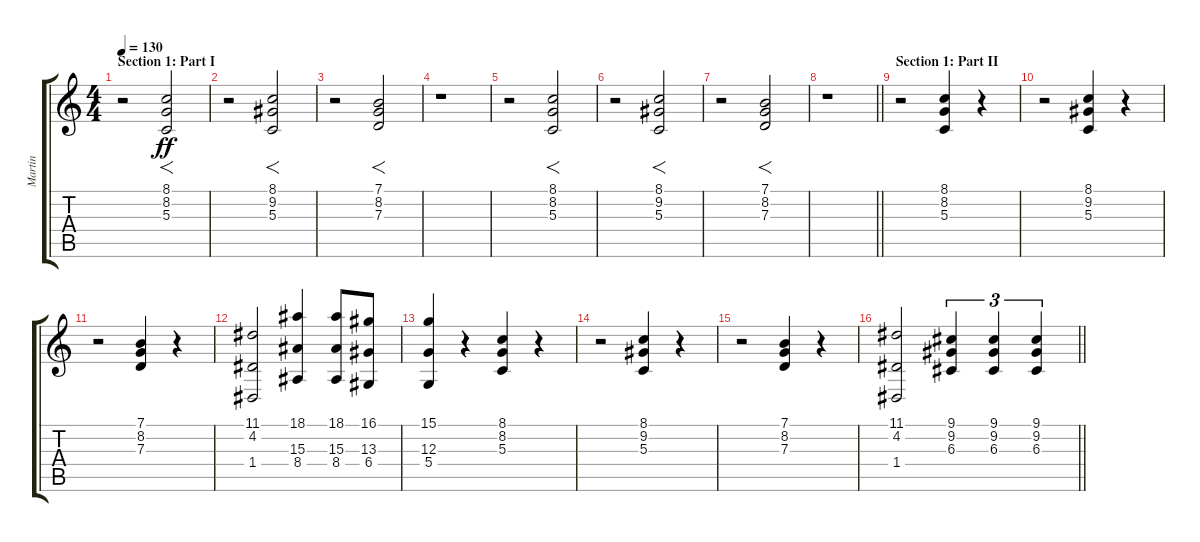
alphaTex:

\track ("Martin" "Martin") {instrument choiraahs}
\staff {score tabs}
\tuning (E4 B3 G3 D3 A2 E2) {hide}
\ts (4 4)
\section ("" "Section 1: Part I")
\tempo 130
\clef g2
\ks c
r.2{dy ff} (8.1 8.2 5.3).2{f} |
r.2 (8.1 9.2 5.3).2{f} |
r.2 (7.1 8.2 7.3).2{f} |
r.1 |
r.2 (8.1 8.2 5.3).2{f} |
r.2 (8.1 9.2 5.3).2{f} |
r.2 (7.1 8.2 7.3).2{f} |
\barLineRight lightlight
r.1 |
\section ("" "Section 1: Part II")
r.2 (8.1 8.2 5.3).4 r.4 |
r.2 (8.1 9.2 5.3).4 r.4 |
r.2 (7.1 8.2 7.3).4 r.4 |
(11.1 4.2 1.4).2 (18.1 15.3 8.4).4 (18.1 15.3 8.4).8 (16.1 13.3 6.4).8 |
(15.1 12.3 5.4).4 r.4 (8.1 8.2 5.3).4 r.4 |
r.2 (8.1 9.2 5.3).4 r.4 |
r.2 (7.1 8.2 7.3).4 r.4 |
\barLineRight lightlight
(11.1 4.2 1.4).2 (9.1 9.2 6.3).4{tu (3 2)} (9.1 9.2 6.3).4{tu (3 2)} (9.1 9.2 6.3).4{tu (3 2)}
